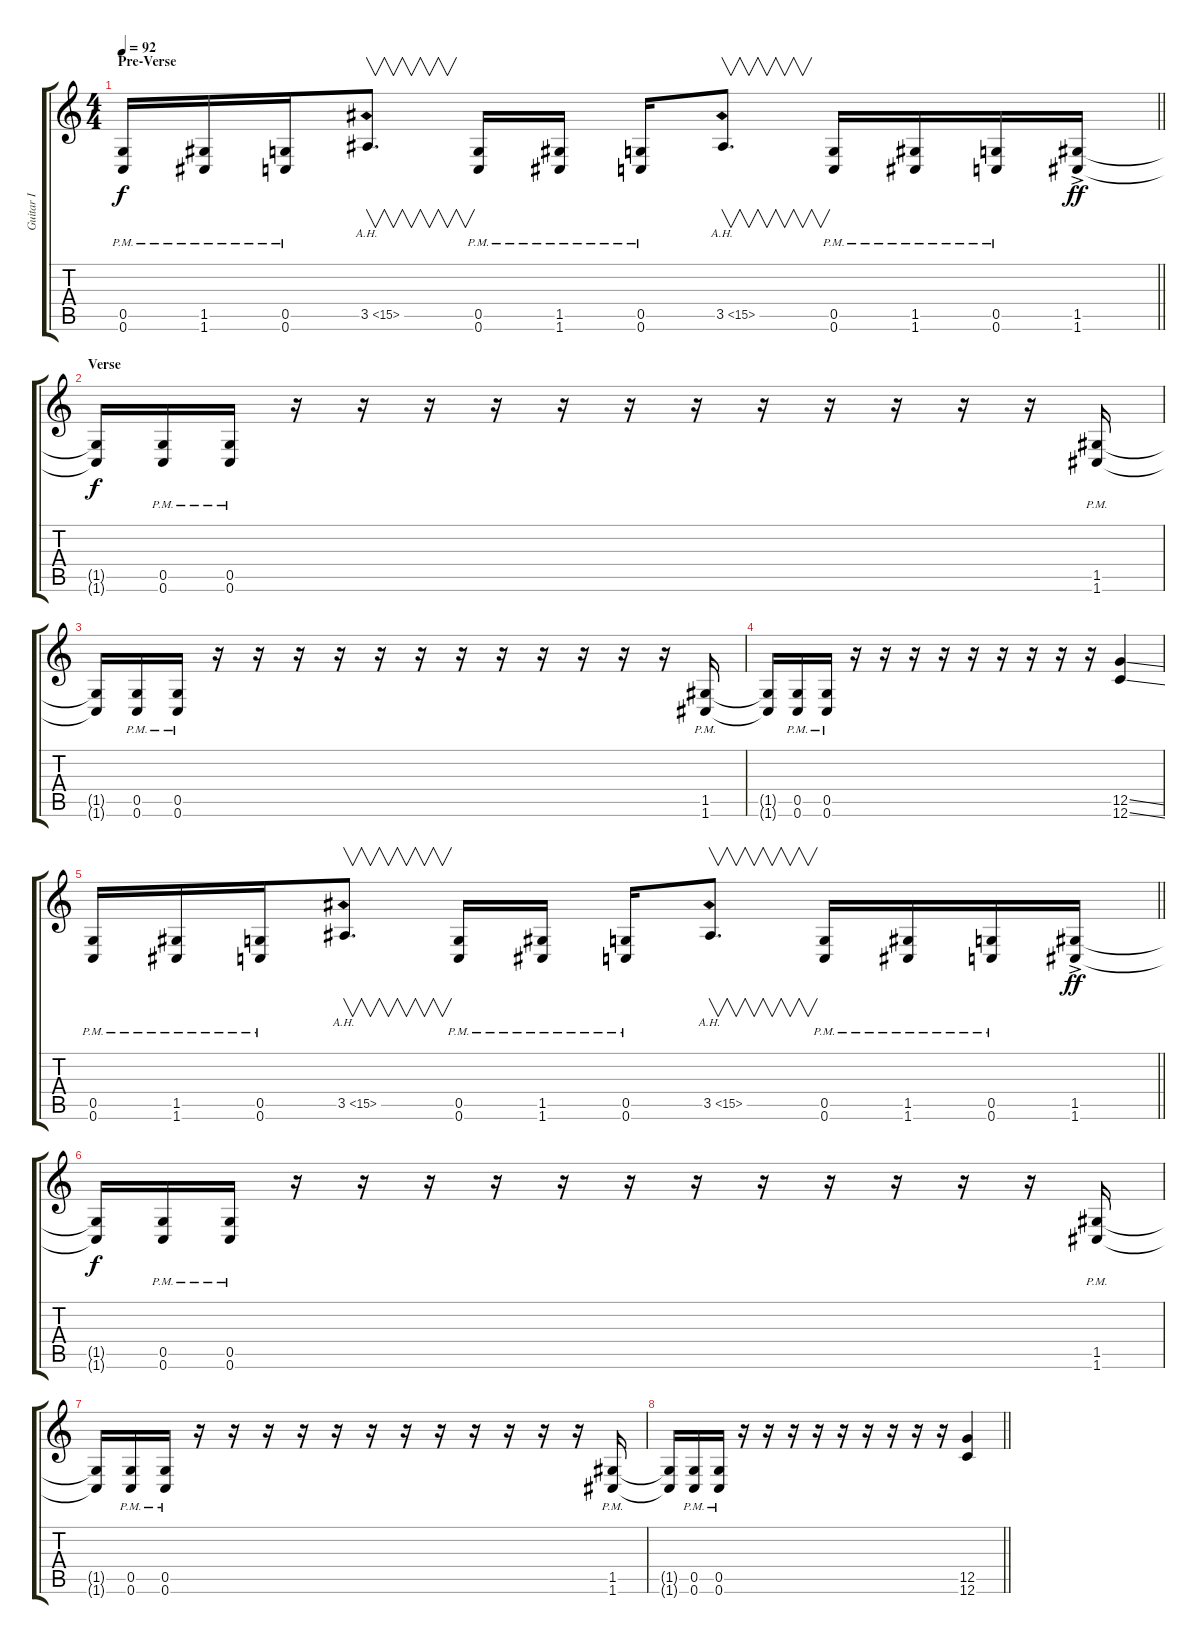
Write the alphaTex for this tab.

\track ("Guitar I" "Guitar I") {solo instrument distortionguitar}
\staff {score tabs}
\tuning (D4 A3 F3 C3 G2 C2) {hide}
\ts (4 4)
\section ("" "Pre-Verse")
\tempo 92
\clef g2
\barLineRight lightlight
\ks c
(0.5{pm} 0.6{pm}).16{dy f} (1.5{pm} 1.6{pm}).16 (0.5{pm} 0.6{pm}).16 3.5{ah 12}.8{v d} (0.5{pm} 0.6{pm}).16 (1.5{pm} 1.6{pm}).16 (0.5{pm} 0.6{pm}).16 3.5{ah 12}.8{v d} (0.5{pm} 0.6{pm}).16 (1.5{pm} 1.6{pm}).16 (0.5{pm} 0.6{pm}).16 (1.5 1.6{ac}).16{dy ff} |
\section ("" "Verse")
(1.5{t} 1.6{t}).16{dy f} (0.5{pm} 0.6{pm}).16 (0.5{pm} 0.6{pm}).16 r.16 r.16 r.16 r.16 r.16 r.16 r.16 r.16 r.16 r.16 r.16 r.16 (1.5{pm} 1.6{pm}).16 |
(1.5{t} 1.6{t}).16 (0.5{pm} 0.6{pm}).16 (0.5{pm} 0.6{pm}).16 r.16 r.16 r.16 r.16 r.16 r.16 r.16 r.16 r.16 r.16 r.16 r.16 (1.5{pm} 1.6{pm}).16 |
(1.5{t} 1.6{t}).16 (0.5{pm} 0.6{pm}).16 (0.5{pm} 0.6{pm}).16 r.16 r.16 r.16 r.16 r.16 r.16 r.16 r.16 r.16 (12.5{ss} 12.6{ss}).4 |
\barLineRight lightlight
(0.5{pm} 0.6{pm}).16 (1.5{pm} 1.6{pm}).16 (0.5{pm} 0.6{pm}).16 3.5{ah 12}.8{v d} (0.5{pm} 0.6{pm}).16 (1.5{pm} 1.6{pm}).16 (0.5{pm} 0.6{pm}).16 3.5{ah 12}.8{v d} (0.5{pm} 0.6{pm}).16 (1.5{pm} 1.6{pm}).16 (0.5{pm} 0.6{pm}).16 (1.5{ac} 1.6).16{dy ff} |
(1.5{t} 1.6{t}).16{dy f} (0.5{pm} 0.6{pm}).16 (0.5{pm} 0.6{pm}).16 r.16 r.16 r.16 r.16 r.16 r.16 r.16 r.16 r.16 r.16 r.16 r.16 (1.5{pm} 1.6{pm}).16 |
(1.5{t} 1.6{t}).16 (0.5{pm} 0.6{pm}).16 (0.5{pm} 0.6{pm}).16 r.16 r.16 r.16 r.16 r.16 r.16 r.16 r.16 r.16 r.16 r.16 r.16 (1.5{pm} 1.6{pm}).16 |
\barLineRight lightlight
(1.5{t} 1.6{t}).16 (0.5{pm} 0.6{pm}).16 (0.5{pm} 0.6{pm}).16 r.16 r.16 r.16 r.16 r.16 r.16 r.16 r.16 r.16 (12.5{ss} 12.6{ss}).4
